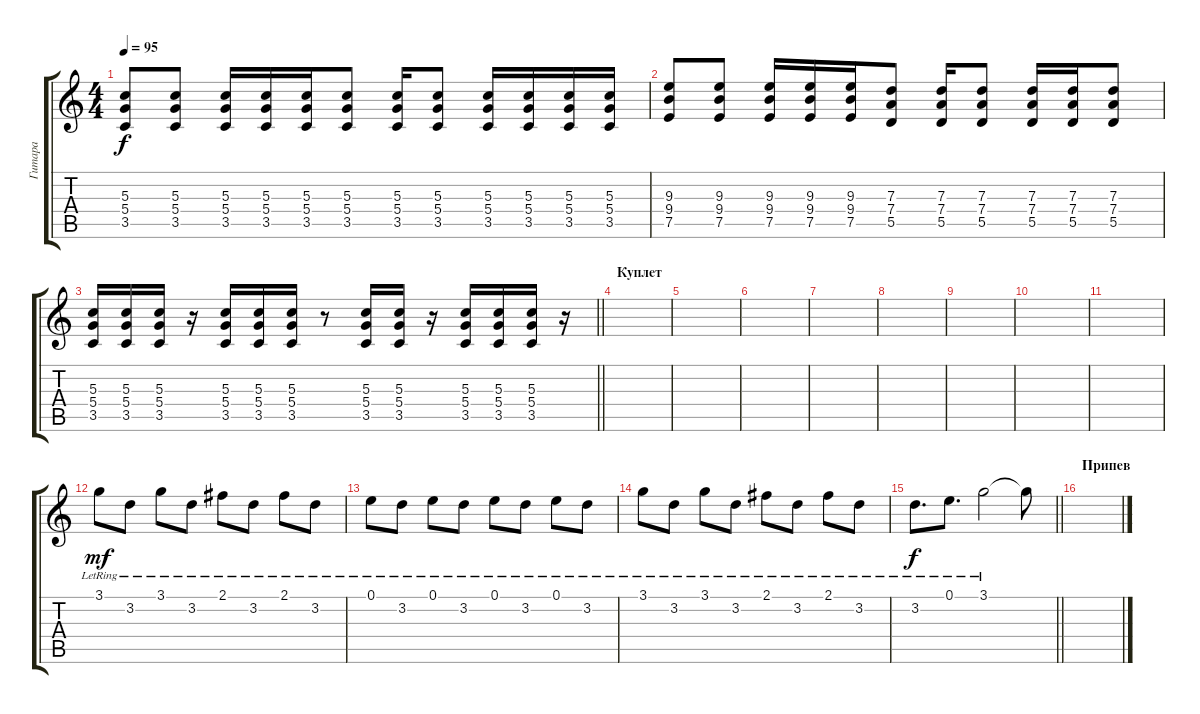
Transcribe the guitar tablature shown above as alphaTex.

\track ("Гитара" "Гитара") {instrument acousticguitarsteel}
\staff {score tabs}
\tuning (E4 B3 G3 D3 A2 E2) {hide}
\ts (4 4)
\tempo 95
\clef g2
\ks c
(5.3 5.4 3.5).8{dy f} (5.3 5.4 3.5).8 (5.3 5.4 3.5).16 (5.3 5.4 3.5).16 (5.3 5.4 3.5).16 (5.3 5.4 3.5).8 (5.3 5.4 3.5).16 (5.3 5.4 3.5).8 (5.3 5.4 3.5).16 (5.3 5.4 3.5).16 (5.3 5.4 3.5).16 (5.3 5.4 3.5).16 |
(9.3 9.4 7.5).8 (9.3 9.4 7.5).8 (9.3 9.4 7.5).16 (9.3 9.4 7.5).16 (9.3 9.4 7.5).16 (7.3 7.4 5.5).8 (7.3 7.4 5.5).16 (7.3 7.4 5.5).8 (7.3 7.4 5.5).16 (7.3 7.4 5.5).16 (7.3 7.4 5.5).8 |
\barLineRight lightlight
(5.3 5.4 3.5).16 (5.3 5.4 3.5).16 (5.3 5.4 3.5).16 r.16 (5.3 5.4 3.5).16 (5.3 5.4 3.5).16 (5.3 5.4 3.5).16 r.8 (5.3 5.4 3.5).16 (5.3 5.4 3.5).16 r.16 (5.3 5.4 3.5).16 (5.3 5.4 3.5).16 (5.3 5.4 3.5).16 r.16 |
\section ("" "Куплет")
|
|
|
|
|
|
|
|
3.1{lr}.8{dy mf instrument acousticguitarsteel} 3.2{lr}.8 3.1{lr}.8 3.2{lr}.8 2.1{lr}.8 3.2{lr}.8 2.1{lr}.8 3.2{lr}.8 |
0.1{lr}.8 3.2{lr}.8 0.1{lr}.8 3.2{lr}.8 0.1{lr}.8 3.2{lr}.8 0.1{lr}.8 3.2{lr}.8 |
3.1{lr}.8 3.2{lr}.8 3.1{lr}.8 3.2{lr}.8 2.1{lr}.8 3.2{lr}.8 2.1{lr}.8 3.2{lr}.8 |
\barLineRight lightlight
3.2{lr}.8{d dy f} 0.1{lr}.8{d} 3.1{lr}.2 3.1{t}.8 |
\section ("" "Припев")
